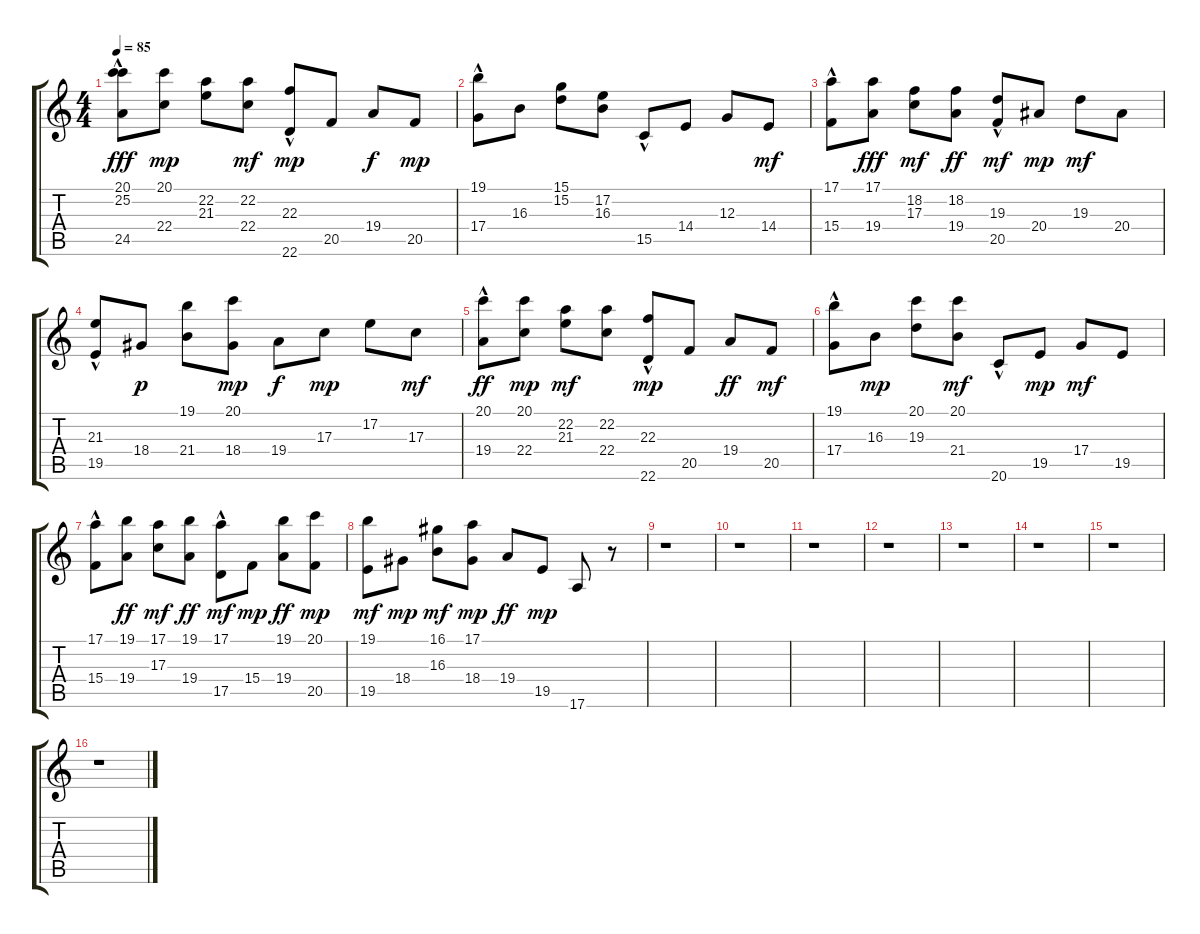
\track "" {instrument acousticgrandpiano}
\staff {score tabs}
\tuning (E4 B3 G3 D3 A2 E2) {hide}
\ts (4 4)
\tempo 85
\clef g2
\ks c
(20.1 25.2 24.5{hac}).8{dy fff} (20.1 22.4).8{dy mp} (22.2 21.3).8 (22.2 22.4).8{dy mf} (22.3{hac} 22.6{hac}).8{dy mp} 20.5.8 19.4.8{dy f} 20.5.8{dy mp} |
(19.1 17.4{hac}).8 16.3.8 (15.1 15.2).8 (17.2 16.3).8 15.5{hac}.8 14.4.8 12.3.8 14.4.8{dy mf} |
(17.1 15.4{hac}).8 (17.1 19.4).8{dy fff} (18.2 17.3).8{dy mf} (18.2 19.4).8{dy ff} (19.3 20.5{hac}).8{dy mf} 20.4.8{dy mp} 19.3.8{dy mf} 20.4.8 |
(21.3 19.5{hac}).8 18.4.8{dy p} (19.1 21.4).8 (20.1 18.4).8{dy mp} 19.4.8{dy f} 17.3.8{dy mp} 17.2.8 17.3.8{dy mf} |
(20.1 19.4{hac}).8{dy ff} (20.1 22.4).8{dy mp} (22.2 21.3).8{dy mf} (22.2 22.4).8 (22.3{hac} 22.6{hac}).8{dy mp} 20.5.8 19.4.8{dy ff} 20.5.8{dy mf} |
(19.1 17.4{hac}).8 16.3.8{dy mp} (20.1 19.3).8 (20.1 21.4).8{dy mf} 20.6{hac}.8 19.5.8{dy mp} 17.4.8{dy mf} 19.5.8 |
(17.1 15.4{hac}).8 (19.1 19.4).8{dy ff} (17.1 17.3).8{dy mf} (19.1 19.4).8{dy ff} (17.1 17.5{hac}).8{dy mf} 15.4.8{dy mp} (19.1 19.4).8{dy ff} (20.1 20.5).8{dy mp} |
(19.1 19.5).8{dy mf} 18.4.8{dy mp} (16.1 16.3).8{dy mf} (17.1 18.4).8{dy mp} 19.4.8{dy ff} 19.5.8{dy mp} 17.6.8 r.8 |
r.1 |
r.1 |
r.1 |
r.1 |
r.1 |
r.1 |
r.1 |
r.1
